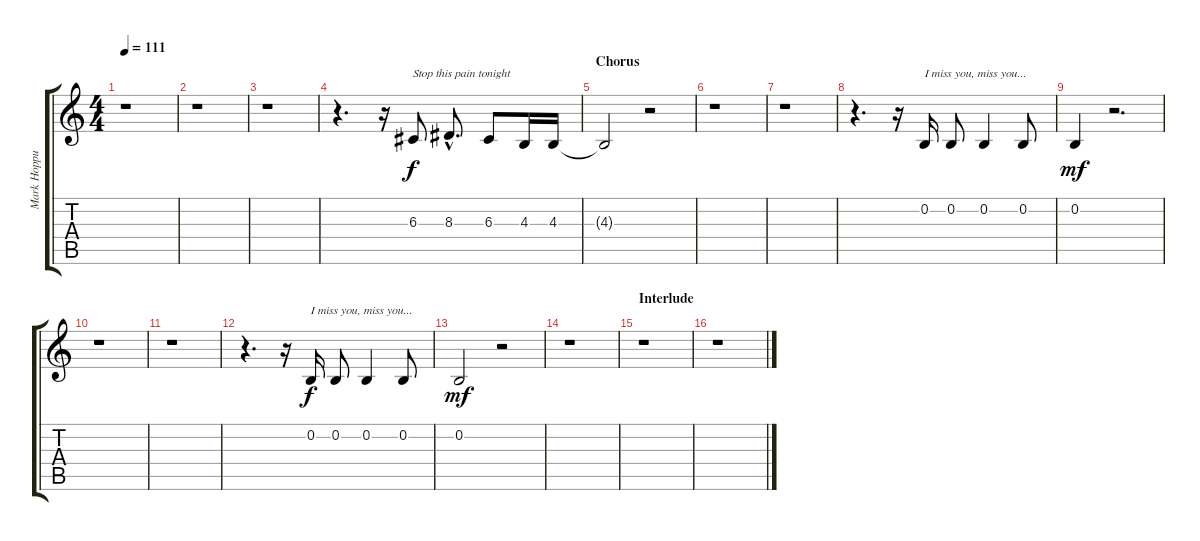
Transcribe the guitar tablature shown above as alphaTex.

\track ("Mark Hoppus - Vocal" "Mark Hoppu") {instrument lead2sawtooth}
\staff {score tabs}
\tuning (E4 B3 G3 D3 A2 E2) {hide}
\ts (4 4)
\tempo 111
\clef g2
\ks c
r.1{dy f} |
r.1 |
r.1 |
r.4{d} r.16 6.3.8{txt "Stop this pain tonight"} 8.3{hac}.8{d} 6.3.8 4.3.16 4.3.16 |
\section ("" "Chorus")
4.3{t}.2 r.2 |
r.1 |
r.1 |
r.4{d} r.16 0.2.16{txt "I miss you, miss you..."} 0.2.8 0.2.4 0.2.8 |
0.2.4{dy mf} r.2{d} |
r.1 |
r.1 |
r.4{d} r.16 0.2.16{txt "I miss you, miss you..." dy f} 0.2.8 0.2.4 0.2.8 |
0.2.2{dy mf} r.2 |
r.1 |
\section ("" "Interlude")
r.1 |
r.1
